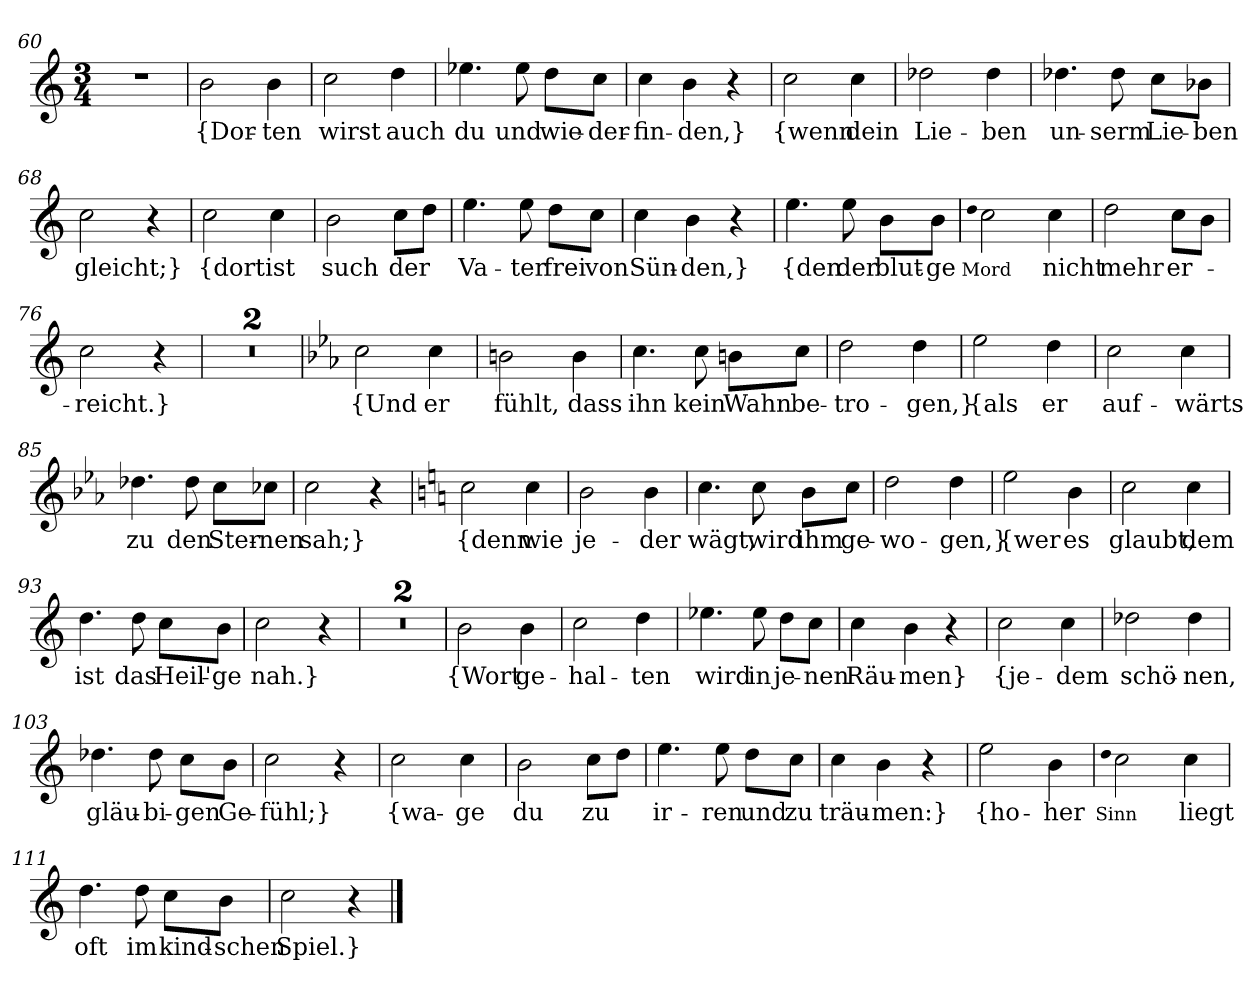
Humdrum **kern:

**kern	**text
*part1	*part1
*staff1	*staff1
*clefG2	*
*k[]	*
*M3/4	*
=60	=60
2.r	.
=61	=61
2b	{Dor-
4b	-ten
=62	=62
2cc	wirst
4dd	auch
=63	=63
4.ee-X	du
8ee-	und
8dd\L	wie-
8cc\J	-der-
=64	=64
4cc	-fin-
4b	-den,}
4r	.
=65	=65
2cc	{wenn
4cc	dein
=66	=66
2dd-X	Lie-
4dd-	-ben
=67	=67
4.dd-X	un-
8dd-	-serm
8cc\L	Lie-
8b-X\J	-ben
=68	=68
2cc	gleicht;}
4r	.
=69	=69
2cc	{dort
4cc	ist
=70	=70
2b	such
8cc\L	der
8dd\J	.
=71	=71
4.ee	Va-
8ee	-ter
8dd\L	frei
8cc\J	von
=72	=72
4cc	Sün-
4b	-den,}
4r	.
=73	=73
4.ee	{den
8ee	der
8b\L	blut-
8b\J	-ge
=74	=74
qdd	Mord
2cc	.
4cc	nicht
=75	=75
2dd	mehr
8cc\L	er-
8b\J	.
=76	=76
2cc	-reicht.}
4r	.
=77	=77
2.r	.
=78	=78
2.r	.
=79	=79
*k[b-e-a-]	*
2cc	{Und
4cc	er
=80	=80
2bn	fühlt,
4b	dass
=81	=81
4.cc	ihn
8cc	kein
8bn\L	Wahn
8cc\J	be-
=82	=82
2dd	-tro-
4dd	-gen,}
=83	=83
2ee-	{als
4dd	er
=84	=84
2cc	auf-
4cc	-wärts
=85	=85
4.dd-X	zu
8dd-	den
8cc\L	Ster-
8cc-X\J	-nen
=86	=86
2cc	sah;}
4r	.
=87	=87
*k[]	*
2cc	{denn
4cc	wie
=88	=88
2b	je-
4b	-der
=89	=89
4.cc	wägt,
8cc	wird
8b\L	ihm
8cc\J	ge-
=90	=90
2dd	-wo-
4dd	-gen,}
=91	=91
2ee	{wer
4b	es
=92	=92
2cc	glaubt,
4cc	dem
=93	=93
4.dd	ist
8dd	das
8cc\L	Heil'-
8b\J	-ge
=94	=94
2cc	nah.}
4r	.
=95	=95
2.r	.
=96	=96
2.r	.
=97	=97
2b	{Wort
4b	ge-
=98	=98
2cc	-hal-
4dd	-ten
=99	=99
4.ee-X	wird
8ee-	in
8dd\L	je-
8cc\J	-nen
=100	=100
4cc	Räu-
4b	-men}
4r	.
=101	=101
2cc	{je-
4cc	-dem
=102	=102
2dd-X	schö-
4dd-	-nen,
=103	=103
4.dd-X	gläu-
8dd-	-bi-
8cc\L	-gen
8b\J	Ge-
=104	=104
2cc	-fühl;}
4r	.
=105	=105
2cc	{wa-
4cc	-ge
=106	=106
2b	du
8cc\L	zu
8dd\J	.
=107	=107
4.ee	ir-
8ee	-ren
8dd\L	und
8cc\J	zu
=108	=108
4cc	träu-
4b	-men:}
4r	.
=109	=109
2ee	{ho-
4b	-her
=110	=110
qdd	Sinn
2cc	.
4cc	liegt
=111	=111
4.dd	oft
8dd	im
8cc\L	kind-
8b\J	-schen
=112	=112
2cc	Spiel.}
4r	.
==	==
*-	*-
